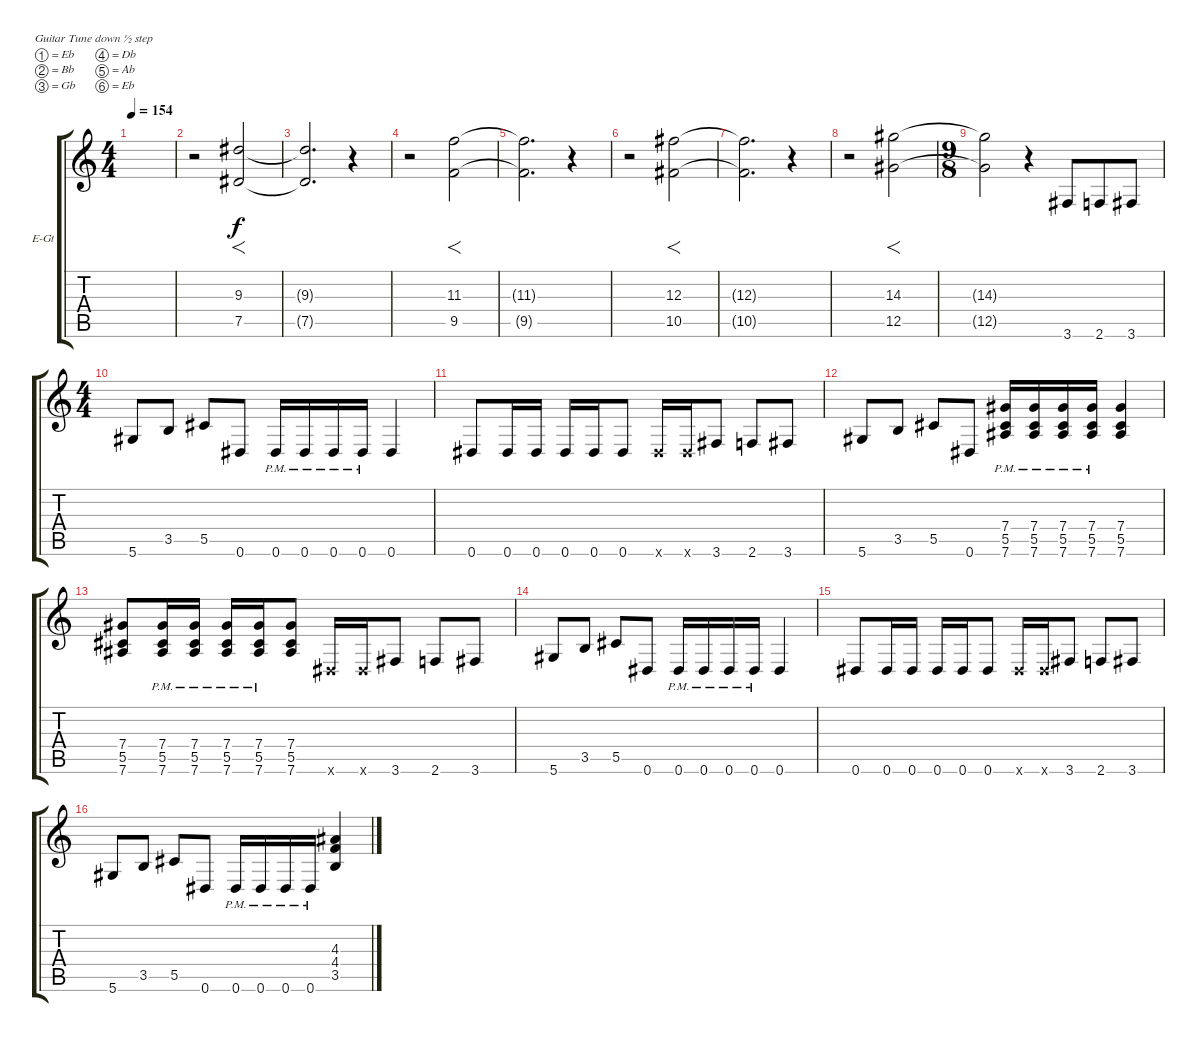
\defaultSystemsLayout 4
\bracketExtendMode groupsimilarinstruments
\firstSystemTrackNameOrientation horizontal
\otherSystemsTrackNameOrientation horizontal
\track ("Tim Millar" "E-Gt") {instrument distortionguitar}
\staff {score tabs}
\tuning (Eb4 Bb3 Gb3 Db3 Ab2 Eb2)
\ts (4 4)
\tempo 154
\clef g2
\ks c
|
r.2 (7.5 9.3).2{f} |
(7.5{t} 9.3{t}).2{d} r.4 |
r.2 (9.5 11.3).2{f} |
(9.5{t} 11.3{t}).2{d} r.4 |
r.2 (10.5 12.3).2{f} |
(10.5{t} 12.3{t}).2{d} r.4 |
r.2 (12.5 14.3).2{f} |
\ts (9 8)
(12.5{t} 14.3{t}).2 r.4 3.6.8 2.6.8 3.6.8 |
\ts (4 4)
5.6.8 3.5.8 5.5.8 0.6.8 0.6{pm}.16 0.6{pm}.16 0.6{pm}.16 0.6{pm}.16 0.6.4 |
0.6.8 0.6.16 0.6.16 0.6.16 0.6.16 0.6.8 0.6{x}.16 0.6{x}.16 3.6.8 2.6.8 3.6.8 |
5.6.8 3.5.8 5.5.8 0.6.8 (7.6{pm} 7.4{pm} 5.5{pm}).16 (7.6{pm} 7.4{pm} 5.5{pm}).16 (7.6{pm} 7.4{pm} 5.5{pm}).16 (7.6{pm} 7.4{pm} 5.5{pm}).16 (7.6 5.5 7.4).4 |
(7.4 5.5 7.6).8 (7.6{pm} 7.4{pm} 5.5{pm}).16 (7.6{pm} 5.5{pm} 7.4{pm}).16 (7.6{pm} 5.5{pm} 7.4{pm}).16 (7.6{pm} 5.5{pm} 7.4{pm}).16 (7.6 5.5 7.4).8 0.6{x}.16 0.6{x}.16 3.6.8 2.6.8 3.6.8 |
5.6.8 3.5.8 5.5.8 0.6.8 0.6{pm}.16 0.6{pm}.16 0.6{pm}.16 0.6{pm}.16 0.6.4 |
0.6.8 0.6.16 0.6.16 0.6.16 0.6.16 0.6.8 0.6{x}.16 0.6{x}.16 3.6.8 2.6.8 3.6.8 |
5.6.8 3.5.8 5.5.8 0.6.8 0.6{pm}.16 0.6{pm}.16 0.6{pm}.16 0.6{pm}.16 (3.5 4.4 4.3).4
